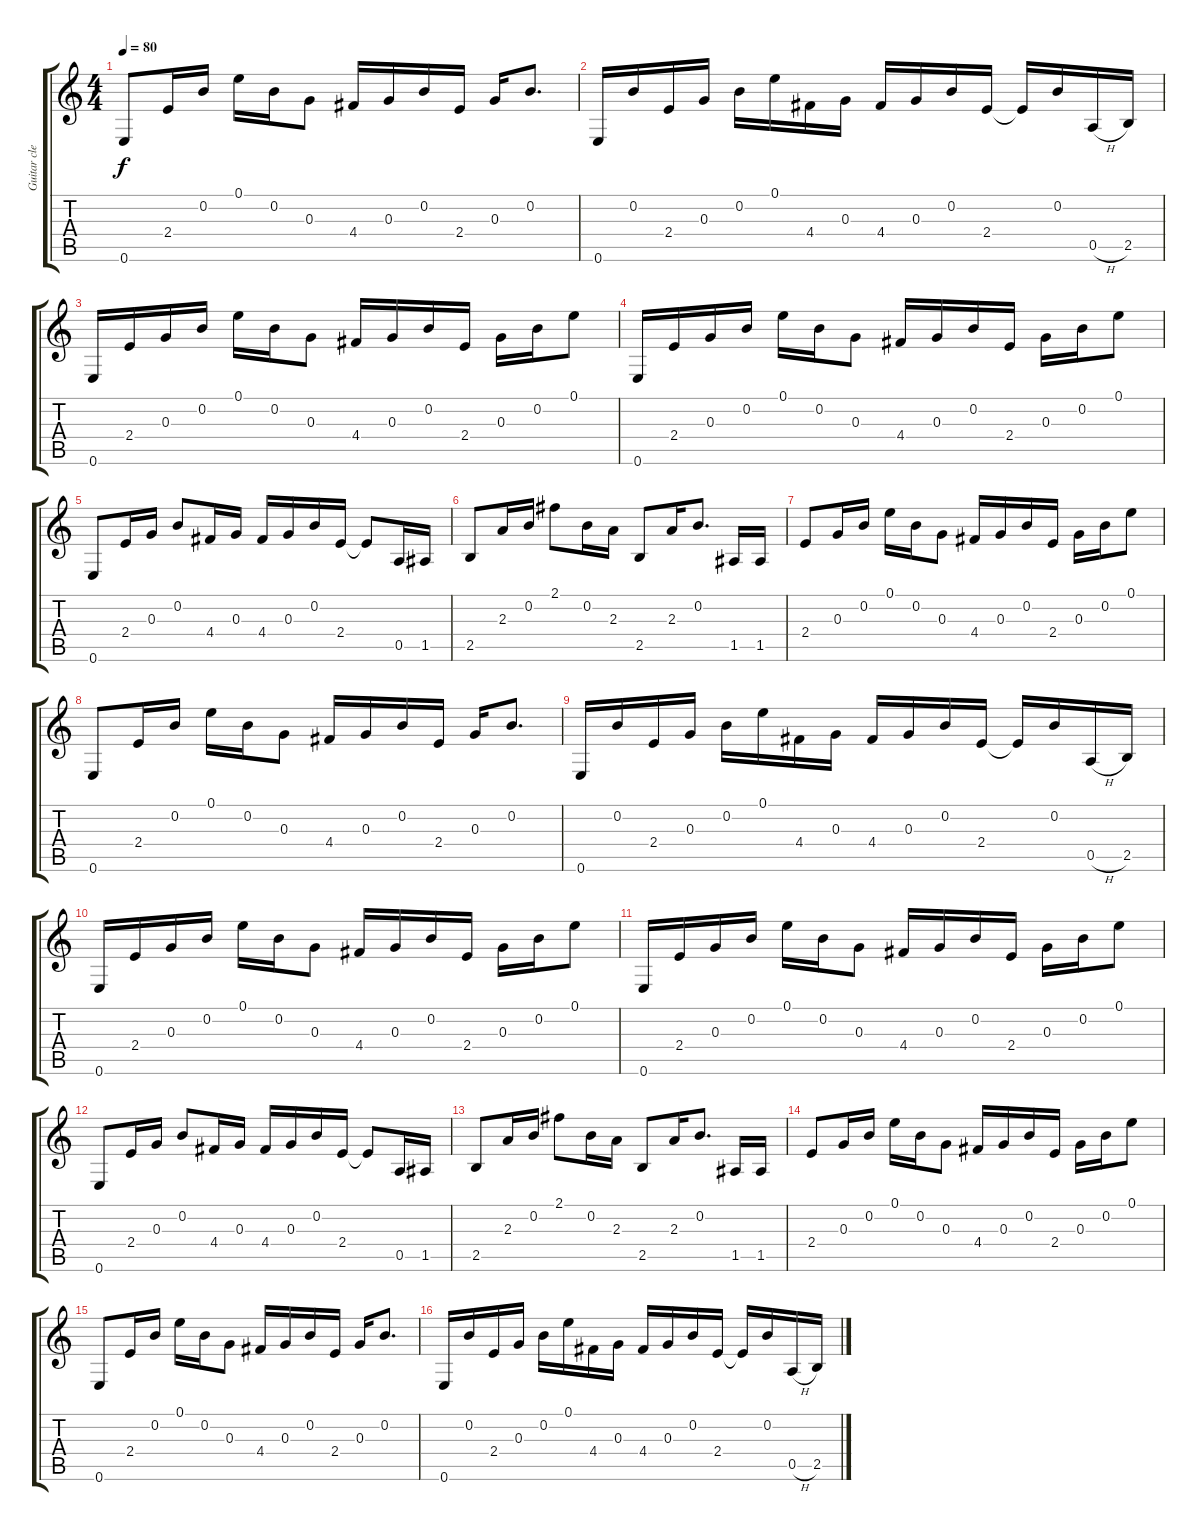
\track ("Guitar clean" "Guitar cle") {instrument electricguitarclean}
\staff {score tabs}
\tuning (E4 B3 G3 D3 A2 E2) {hide}
\ts (4 4)
\tempo 80
\clef g2
\ks c
0.6.8{dy f} 2.4.16 0.2.16 0.1.16 0.2.16 0.3.8 4.4.16 0.3.16 0.2.16 2.4.16 0.3.16 0.2.8{d} |
0.6.16 0.2.16 2.4.16 0.3.16 0.2.16 0.1.16 4.4.16 0.3.16 4.4.16 0.3.16 0.2.16 2.4.16 2.4{t}.16 0.2.16 0.5{h}.16 2.5.16 |
0.6.16 2.4.16 0.3.16 0.2.16 0.1.16 0.2.16 0.3.8 4.4.16 0.3.16 0.2.16 2.4.16 0.3.16 0.2.16 0.1.8 |
0.6.16 2.4.16 0.3.16 0.2.16 0.1.16 0.2.16 0.3.8 4.4.16 0.3.16 0.2.16 2.4.16 0.3.16 0.2.16 0.1.8 |
0.6.8 2.4.16 0.3.16 0.2.8 4.4.16 0.3.16 4.4.16 0.3.16 0.2.16 2.4.16 2.4{t}.8 0.5.16 1.5.16 |
2.5.8 2.3.16 0.2.16 2.1.8 0.2.16 2.3.16 2.5.8 2.3.16 0.2.8{d} 1.5.16 1.5.16 |
2.4.8 0.3.16 0.2.16 0.1.16 0.2.16 0.3.8 4.4.16 0.3.16 0.2.16 2.4.16 0.3.16 0.2.16 0.1.8 |
0.6.8 2.4.16 0.2.16 0.1.16 0.2.16 0.3.8 4.4.16 0.3.16 0.2.16 2.4.16 0.3.16 0.2.8{d} |
0.6.16 0.2.16 2.4.16 0.3.16 0.2.16 0.1.16 4.4.16 0.3.16 4.4.16 0.3.16 0.2.16 2.4.16 2.4{t}.16 0.2.16 0.5{h}.16 2.5.16 |
0.6.16 2.4.16 0.3.16 0.2.16 0.1.16 0.2.16 0.3.8 4.4.16 0.3.16 0.2.16 2.4.16 0.3.16 0.2.16 0.1.8 |
0.6.16 2.4.16 0.3.16 0.2.16 0.1.16 0.2.16 0.3.8 4.4.16 0.3.16 0.2.16 2.4.16 0.3.16 0.2.16 0.1.8 |
0.6.8 2.4.16 0.3.16 0.2.8 4.4.16 0.3.16 4.4.16 0.3.16 0.2.16 2.4.16 2.4{t}.8 0.5.16 1.5.16 |
2.5.8 2.3.16 0.2.16 2.1.8 0.2.16 2.3.16 2.5.8 2.3.16 0.2.8{d} 1.5.16 1.5.16 |
2.4.8 0.3.16 0.2.16 0.1.16 0.2.16 0.3.8 4.4.16 0.3.16 0.2.16 2.4.16 0.3.16 0.2.16 0.1.8 |
0.6.8 2.4.16 0.2.16 0.1.16 0.2.16 0.3.8 4.4.16 0.3.16 0.2.16 2.4.16 0.3.16 0.2.8{d} |
0.6.16 0.2.16 2.4.16 0.3.16 0.2.16 0.1.16 4.4.16 0.3.16 4.4.16 0.3.16 0.2.16 2.4.16 2.4{t}.16 0.2.16 0.5{h}.16 2.5.16
